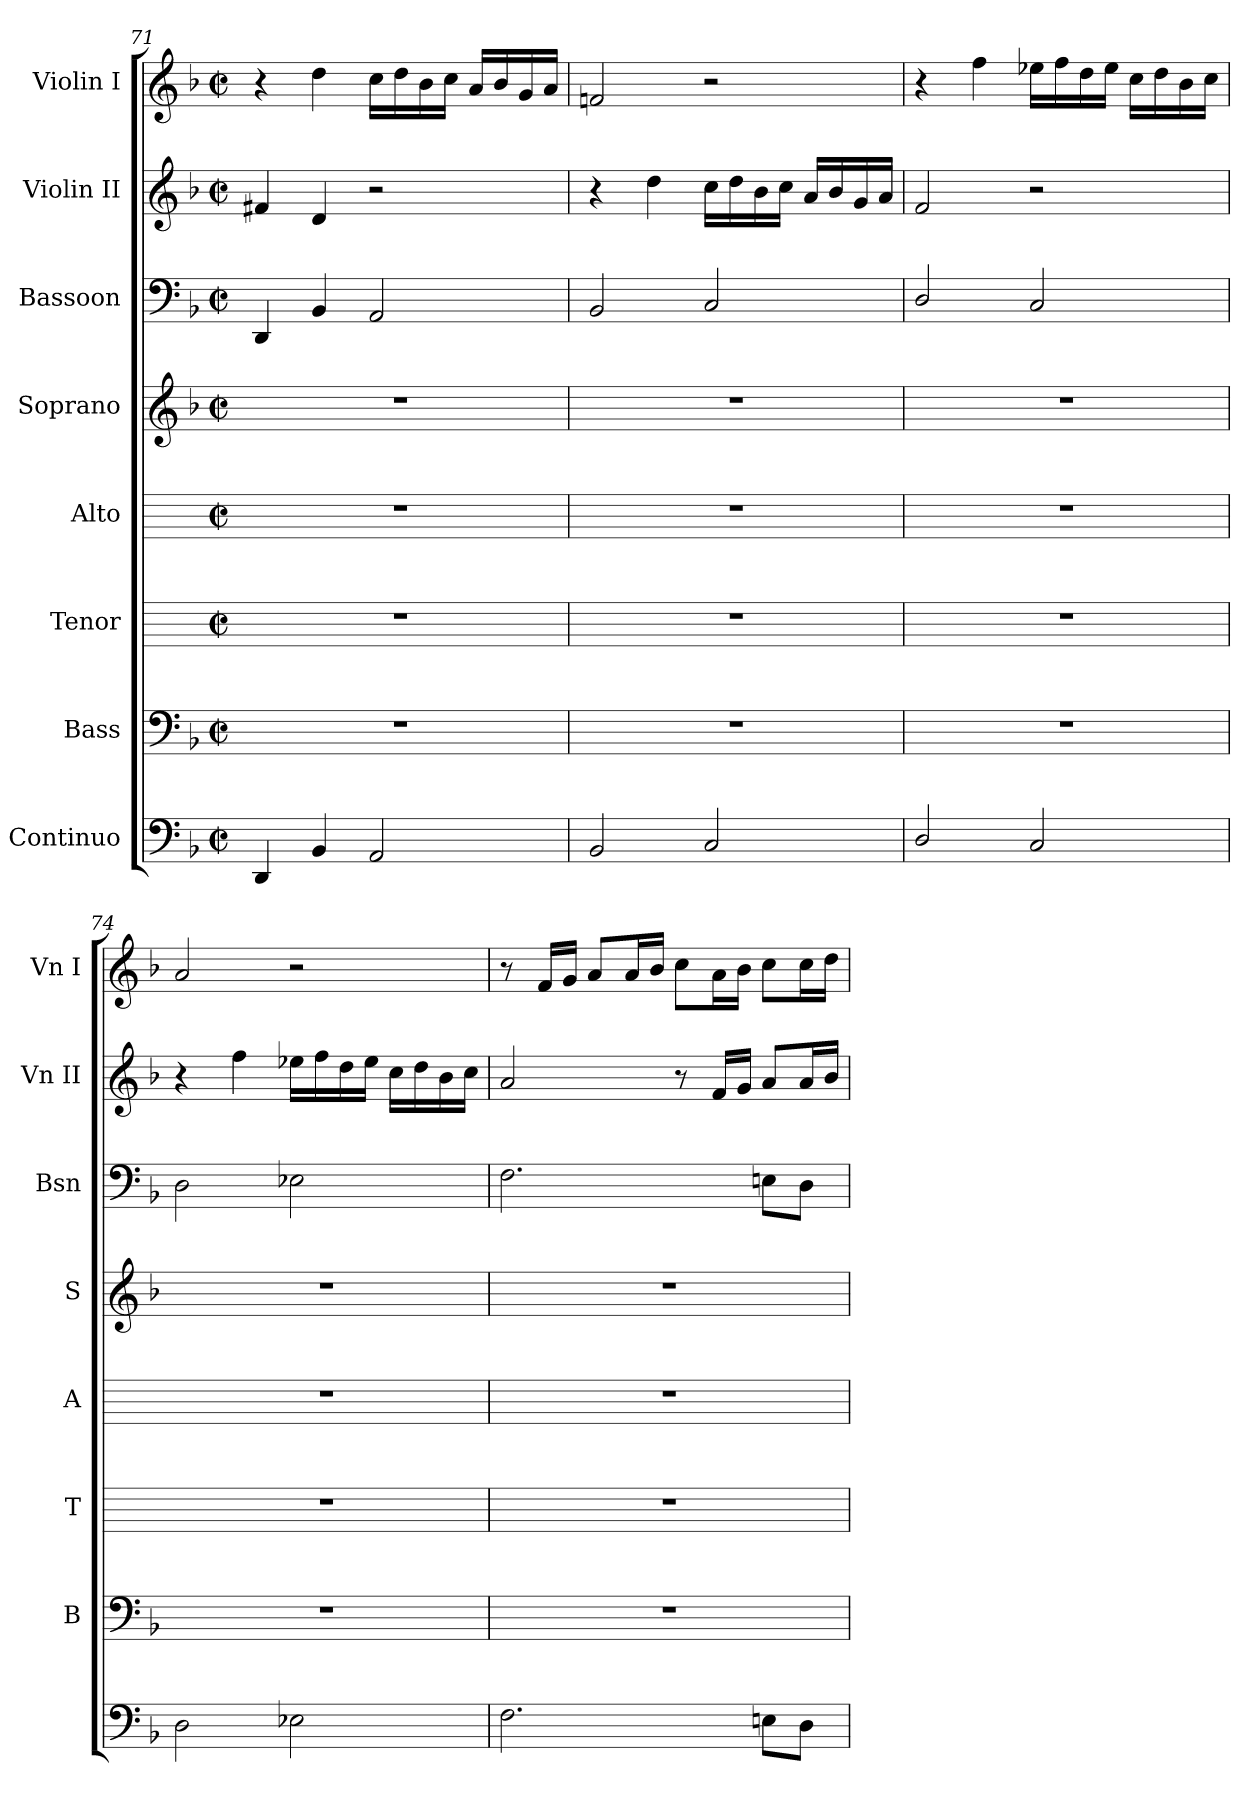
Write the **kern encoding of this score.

**kern	**kern	**kern	**kern	**kern	**kern	**kern	**kern
*part8	*part7	*part6	*part5	*part4	*part3	*part2	*part1
*staff8	*staff7	*staff6	*staff5	*staff4	*staff3	*staff2	*staff1
*I"Continuo	*I"Bass	*I"Tenor	*I"Alto	*I"Soprano	*I"Bassoon	*I"Violin II	*I"Violin I
*	*I'B	*I'T	*I'A	*I'S	*I'Bsn	*I'Vn II	*I'Vn I
!!LO:LB:g=z
*clefF4	*clefF4	*	*	*clefG2	*clefF4	*clefG2	*clefG2
*k[b-]	*k[b-]	*	*	*k[b-]	*k[b-]	*k[b-]	*k[b-]
*F:	*F:	*	*	*F:	*F:	*F:	*F:
*M2/2	*M2/2	*M2/2	*M2/2	*M2/2	*M2/2	*M2/2	*M2/2
*met(c|)	*met(c|)	*met(c|)	*met(c|)	*met(c|)	*met(c|)	*met(c|)	*met(c|)
=71	=71	=71	=71	=71	=71	=71	=71
4DD	1r	1r	1r	1r	4DD	4f#X	4r
4BB-	.	.	.	.	4BB-	4d	4dd
2AA	.	.	.	.	2AA	2r	16ccLL
.	.	.	.	.	.	.	16dd
.	.	.	.	.	.	.	16b-
.	.	.	.	.	.	.	16ccJJ
.	.	.	.	.	.	.	16aLL
.	.	.	.	.	.	.	16b-
.	.	.	.	.	.	.	16g
.	.	.	.	.	.	.	16aJJ
=72	=72	=72	=72	=72	=72	=72	=72
2BB-	1r	1r	1r	1r	2BB-	4r	2fn
.	.	.	.	.	.	4dd	.
2C	.	.	.	.	2C	16ccLL	2r
.	.	.	.	.	.	16dd	.
.	.	.	.	.	.	16b-	.
.	.	.	.	.	.	16ccJJ	.
.	.	.	.	.	.	16aLL	.
.	.	.	.	.	.	16b-	.
.	.	.	.	.	.	16g	.
.	.	.	.	.	.	16aJJ	.
=73	=73	=73	=73	=73	=73	=73	=73
2D/	1r	1r	1r	1r	2D/	2f	4r
.	.	.	.	.	.	.	4ff
2C	.	.	.	.	2C	2r	16ee-XLL
.	.	.	.	.	.	.	16ff
.	.	.	.	.	.	.	16dd
.	.	.	.	.	.	.	16ee-JJ
.	.	.	.	.	.	.	16ccLL
.	.	.	.	.	.	.	16dd
.	.	.	.	.	.	.	16b-
.	.	.	.	.	.	.	16ccJJ
=74	=74	=74	=74	=74	=74	=74	=74
2D	1r	1r	1r	1r	2D	4r	2a
.	.	.	.	.	.	4ff	.
2E-X	.	.	.	.	2E-X	16ee-XLL	2r
.	.	.	.	.	.	16ff	.
.	.	.	.	.	.	16dd	.
.	.	.	.	.	.	16ee-JJ	.
.	.	.	.	.	.	16ccLL	.
.	.	.	.	.	.	16dd	.
.	.	.	.	.	.	16b-	.
.	.	.	.	.	.	16ccJJ	.
=75	=75	=75	=75	=75	=75	=75	=75
2.F	1r	1r	1r	1r	2.F	2a	8r
.	.	.	.	.	.	.	16fLL
.	.	.	.	.	.	.	16gJJ
.	.	.	.	.	.	.	8aL
.	.	.	.	.	.	.	16aL
.	.	.	.	.	.	.	16b-JJ
.	.	.	.	.	.	8r	8ccL
.	.	.	.	.	.	16fLL	16aL
.	.	.	.	.	.	16gJJ	16b-JJ
8EnL	.	.	.	.	8EnL	8aL	8ccL
8DJ	.	.	.	.	8DJ	16aL	16ccL
.	.	.	.	.	.	16b-JJ	16ddJJ
=	=	=	=	=	=	=	=
*-	*-	*-	*-	*-	*-	*-	*-
